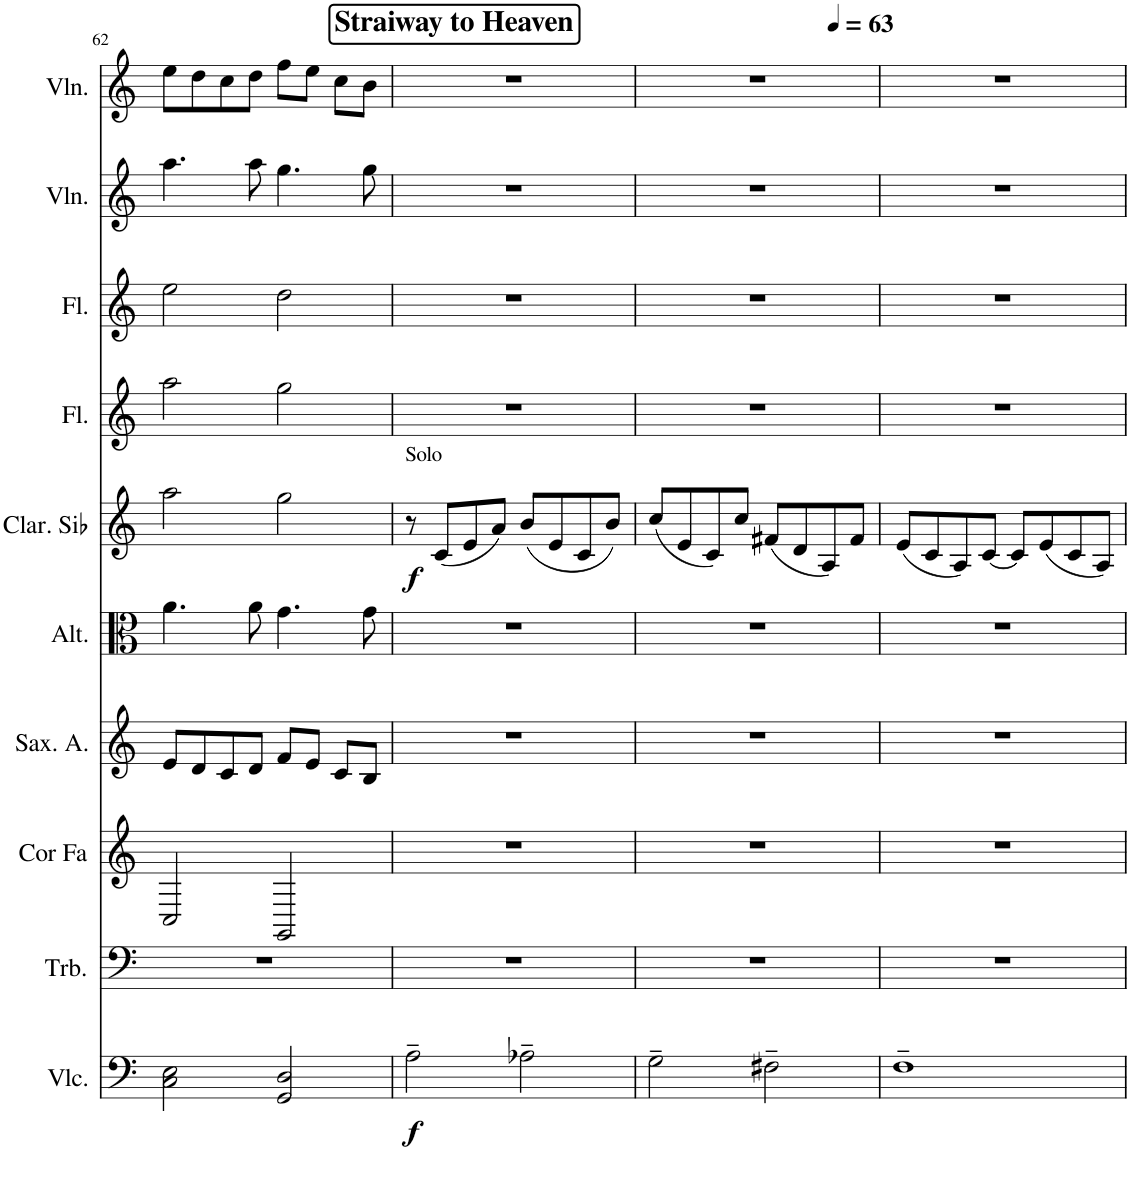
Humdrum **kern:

**kern	**dynam	**kern	**kern	**kern	**kern	**kern	**dynam	**kern	**kern	**kern	**kern
*part10	*part10	*part9	*part8	*part7	*part6	*part5	*part5	*part4	*part3	*part2	*part1
*staff10	*staff10	*staff9	*staff8	*staff7	*staff6	*staff5	*staff5	*staff4	*staff3	*staff2	*staff1
*I"Violoncelle	*	*I"Trombone	*I"Cor en Fa	*I"Saxophone Alto	*I"Alto	*I"Clarinette en Sib	*	*I"Flûte	*I"Flûte	*I"Violon	*I"Violon
*I'Vlc.	*	*I'Trb.	*I'Cor Fa	*I'Sax. A.	*I'Alt.	*I'Clar. Sib	*	*I'Fl.	*I'Fl.	*I'Vln.	*I'Vln.
!!LO:PB:g=z
*clefF4	*	*clefF4	*clefG2	*clefG2	*clefC3	*clefG2	*	*clefG2	*clefG2	*clefG2	*clefG2
*	*	*	*ITrd4c7	*ITrd5c9	*	*ITrd1c2	*	*	*	*	*
*k[]	*	*k[]	*k[]	*k[]	*k[]	*k[]	*	*k[]	*k[]	*k[]	*k[]
*M4/4	*	*M4/4	*M4/4	*M4/4	*M4/4	*M4/4	*	*M4/4	*M4/4	*M4/4	*M4/4
=62	=62	=62	=62	=62	=62	=62	=62	=62	=62	=62	=62
2C\ 2E\	.	1r	2C/	8e/L	4.a\	2aa\	.	2aa\	2ee\	4.aa\	8ee\L
.	.	.	.	8d/	.	.	.	.	.	.	8dd\
.	.	.	.	8c/	.	.	.	.	.	.	8cc\
.	.	.	.	8d/J	8a\	.	.	.	.	8aa\	8dd\J
2GG/ 2D/	.	.	2GG/	8f/L	4.g\	2gg\	.	2gg\	2dd\	4.gg\	8ff\L
.	.	.	.	8e/J	.	.	.	.	.	.	8ee\J
.	.	.	.	8c/L	.	.	.	.	.	.	8cc\L
.	.	.	.	8B/J	8g\	.	.	.	.	8gg\	8b\J
=63	=63	=63	=63	=63	=63	=63	=63	=63	=63	=63	=63
!!LO:REH:place=s1:a:B:cj:fs=14:t=Straiway to Heaven
*	*	*	*	*	*	*	*	*	*	*	*MM63
!	!	!	!	!	!	!LO:TX:a:t=Solo	!	!	!	!	!
!	!LO:DY:b	!	!	!	!	!	!LO:DY:b	!	!	!	!
2A~\	f	1r	1r	1r	1r	8r	f	1r	1r	1r	1r
.	.	.	.	.	.	(8c/L	.	.	.	.	.
.	.	.	.	.	.	8e/	.	.	.	.	.
.	.	.	.	.	.	8a/J)	.	.	.	.	.
2A-X~\	.	.	.	.	.	(8b/L	.	.	.	.	.
.	.	.	.	.	.	8e/	.	.	.	.	.
.	.	.	.	.	.	8c/	.	.	.	.	.
.	.	.	.	.	.	8b/J)	.	.	.	.	.
=64	=64	=64	=64	=64	=64	=64	=64	=64	=64	=64	=64
2G~\	.	1r	1r	1r	1r	(8cc/L	.	1r	1r	1r	1r
.	.	.	.	.	.	8e/	.	.	.	.	.
.	.	.	.	.	.	8c/)	.	.	.	.	.
.	.	.	.	.	.	8cc/J	.	.	.	.	.
2F#X~\	.	.	.	.	.	(8f#X/L	.	.	.	.	.
.	.	.	.	.	.	8d/	.	.	.	.	.
.	.	.	.	.	.	8A/)	.	.	.	.	.
.	.	.	.	.	.	8f#/J	.	.	.	.	.
=65	=65	=65	=65	=65	=65	=65	=65	=65	=65	=65	=65
1F~	.	1r	1r	1r	1r	(8e/L	.	1r	1r	1r	1r
.	.	.	.	.	.	8c/	.	.	.	.	.
.	.	.	.	.	.	8A/)	.	.	.	.	.
.	.	.	.	.	.	[8c/J	.	.	.	.	.
.	.	.	.	.	.	8c/L]	.	.	.	.	.
.	.	.	.	.	.	(8e/	.	.	.	.	.
.	.	.	.	.	.	8c/	.	.	.	.	.
.	.	.	.	.	.	8A/J)	.	.	.	.	.
=	=	=	=	=	=	=	=	=	=	=	=
*-	*-	*-	*-	*-	*-	*-	*-	*-	*-	*-	*-
